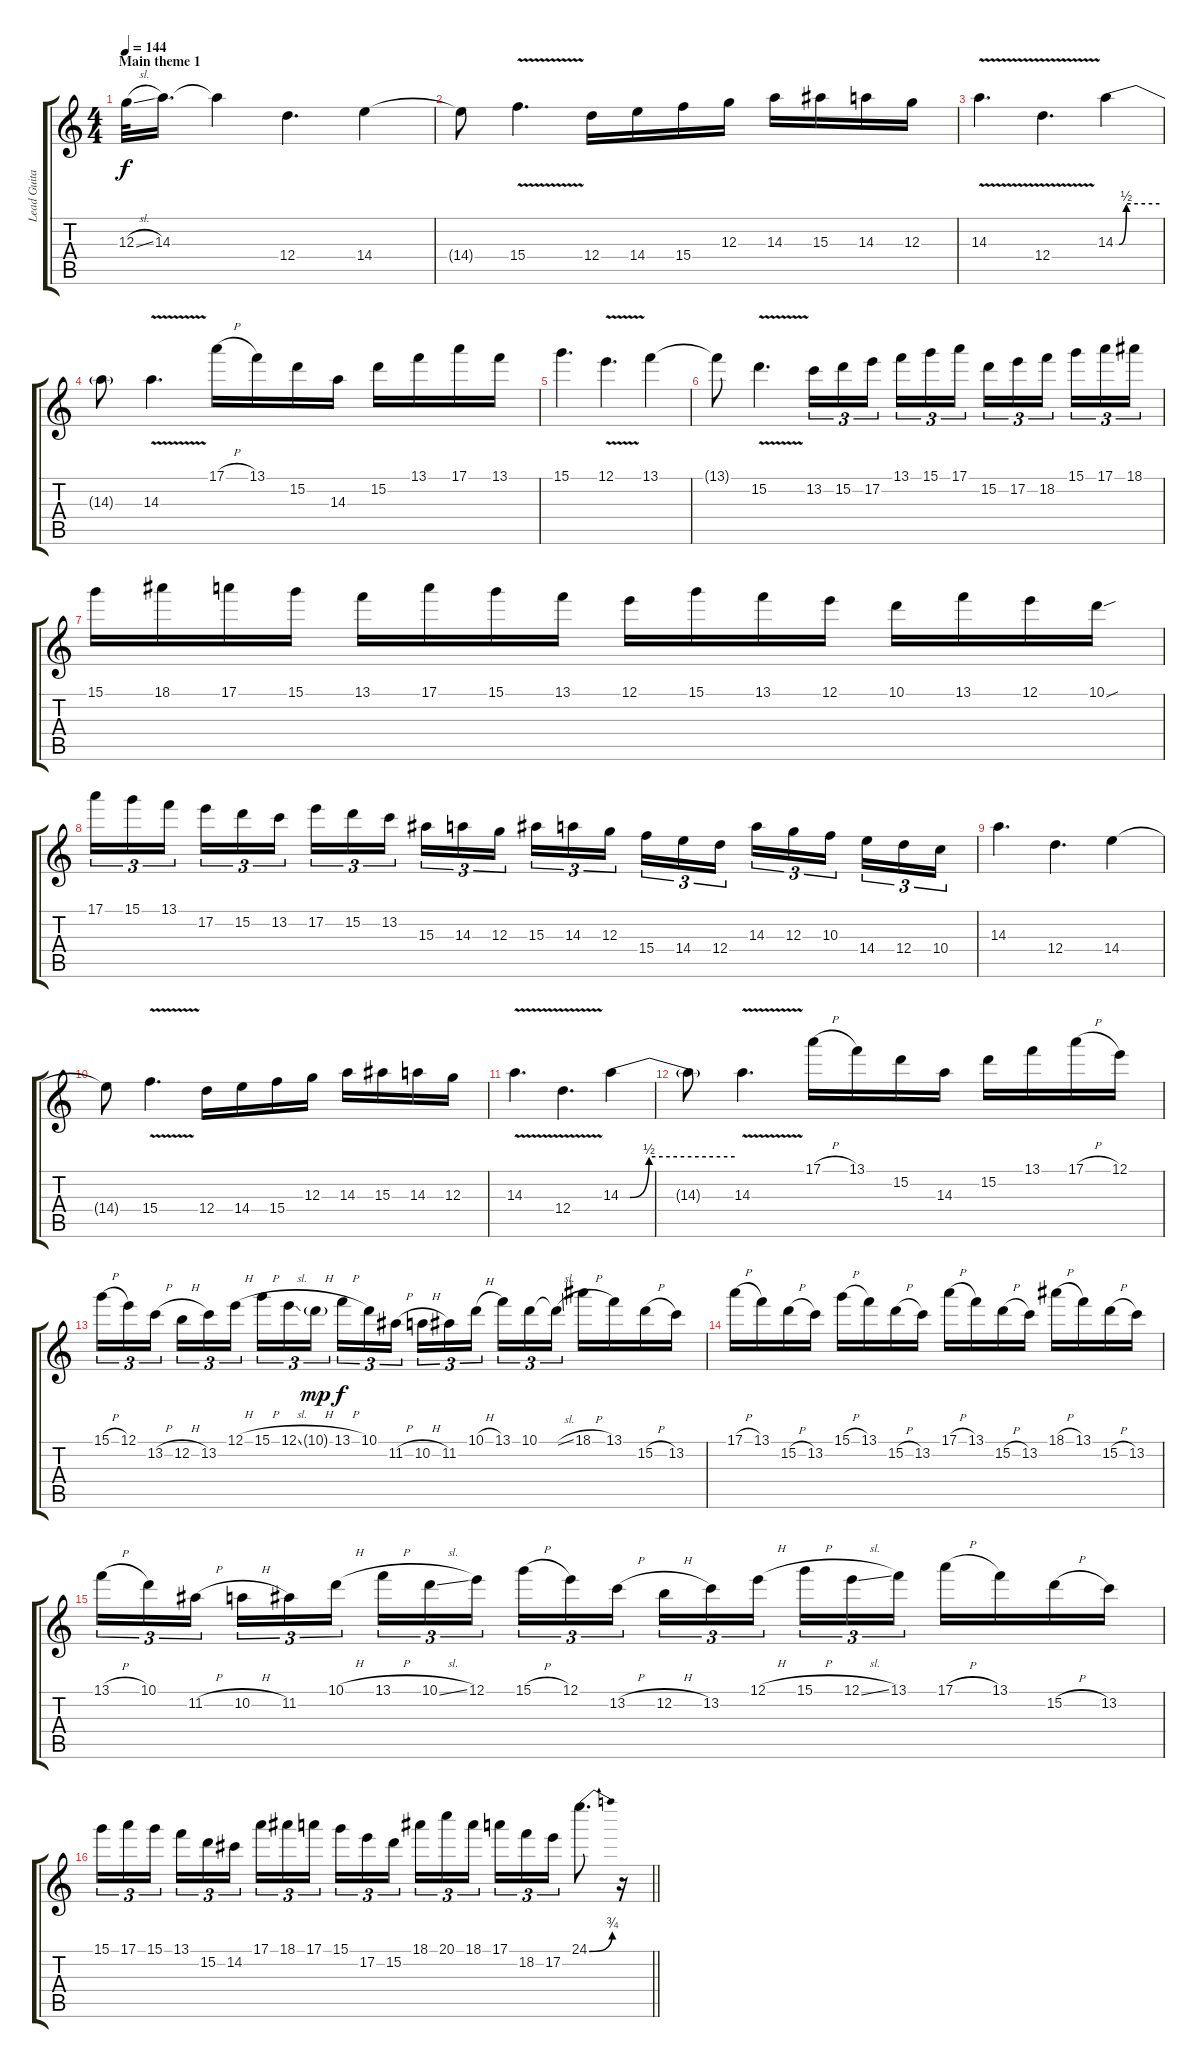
\track ("Lead Guitar 1" "Lead Guita") {instrument distortionguitar}
\staff {score tabs}
\tuning (E4 B3 G3 D3 A2 E2) {hide}
\ts (4 4)
\section ("" "Main theme 1")
\tempo 144
\clef g2
\ks c
12.3{sl}.32{dy f} 14.3.16{d} 14.3{t}.4 12.4.4{d} 14.4.4 |
14.4{t}.8 15.4{v}.4{d} 12.4.16 14.4.16 15.4.16 12.3.16 14.3.16 15.3.16 14.3.16 12.3.16 |
14.3{v}.4{d} 12.4{v}.4{d} 14.3{be (custom 0 0 5 0 15 2 60 2)}.4 |
14.3{t}.8 14.3{v}.4{d} 17.1{h}.16 13.1.16 15.2.16 14.3.16 15.2.16 13.1.16 17.1.16 13.1.16 |
15.1.4{d} 12.1{v}.4{d} 13.1.4 |
13.1{t}.8 15.2{v}.4{d} 13.2.16{tu (3 2)} 15.2.16{tu (3 2)} 17.2.16{tu (3 2) beam splitsecondary} 13.1.16{tu (3 2)} 15.1.16{tu (3 2)} 17.1.16{tu (3 2)} 15.2.16{tu (3 2)} 17.2.16{tu (3 2)} 18.2.16{tu (3 2) beam splitsecondary} 15.1.16{tu (3 2)} 17.1.16{tu (3 2)} 18.1.16{tu (3 2)} |
15.1.16 18.1.16 17.1.16 15.1.16 13.1.16 17.1.16 15.1.16 13.1.16 12.1.16 15.1.16 13.1.16 12.1.16 10.1.16 13.1.16 12.1.16 10.1{sou}.16 |
17.1.16{tu (3 2)} 15.1.16{tu (3 2)} 13.1.16{tu (3 2) beam splitsecondary} 17.2.16{tu (3 2)} 15.2.16{tu (3 2)} 13.2.16{tu (3 2)} 17.2.16{tu (3 2)} 15.2.16{tu (3 2)} 13.2.16{tu (3 2) beam splitsecondary} 15.3.16{tu (3 2)} 14.3.16{tu (3 2)} 12.3.16{tu (3 2)} 15.3.16{tu (3 2)} 14.3.16{tu (3 2)} 12.3.16{tu (3 2) beam splitsecondary} 15.4.16{tu (3 2)} 14.4.16{tu (3 2)} 12.4.16{tu (3 2)} 14.3.16{tu (3 2)} 12.3.16{tu (3 2)} 10.3.16{tu (3 2) beam splitsecondary} 14.4.16{tu (3 2)} 12.4.16{tu (3 2)} 10.4.16{tu (3 2)} |
14.3.4{d} 12.4.4{d} 14.4.4 |
14.4{t}.8 15.4{v}.4{d} 12.4.16 14.4.16 15.4.16 12.3.16 14.3.16 15.3.16 14.3.16 12.3.16 |
14.3{v}.4{d} 12.4{v}.4{d} 14.3{be (custom 0 0 5 0 15 2 60 2)}.4 |
14.3{t}.8 14.3{v}.4{d} 17.1{h}.16 13.1.16 15.2.16 14.3.16 15.2.16 13.1.16 17.1{h}.16 12.1.16 |
15.1{h}.16{tu (3 2)} 12.1.16{tu (3 2)} 13.2{h}.16{tu (3 2) beam splitsecondary} 12.2{h}.16{tu (3 2)} 13.2.16{tu (3 2)} 12.1{h}.16{tu (3 2)} 15.1{h}.16{tu (3 2)} 12.1{sl}.16{tu (3 2)} 10.1{h g}.16{tu (3 2) dy mp beam splitsecondary} 13.1{h}.16{tu (3 2) dy f} 10.1.16{tu (3 2)} 11.2{h}.16{tu (3 2)} 10.2{h}.16{tu (3 2)} 11.2.16{tu (3 2)} 10.1{h}.16{tu (3 2) beam splitsecondary} 13.1.16{tu (3 2)} 10.1.16{tu (3 2)} 10.1{sl t}.16{tu (3 2)} 18.1{h}.16 13.1.16 15.2{h}.16 13.2.16 |
17.1{h}.16 13.1.16 15.2{h}.16 13.2.16 15.1{h}.16 13.1.16 15.2{h}.16 13.2.16 17.1{h}.16 13.1.16 15.2{h}.16 13.2.16 18.1{h}.16 13.1.16 15.2{h}.16 13.2.16 |
13.1{h}.16{tu (3 2)} 10.1.16{tu (3 2)} 11.2{h}.16{tu (3 2) beam splitsecondary} 10.2{h}.16{tu (3 2)} 11.2.16{tu (3 2)} 10.1{h}.16{tu (3 2)} 13.1{h}.16{tu (3 2)} 10.1{sl}.16{tu (3 2)} 12.1.16{tu (3 2) beam splitsecondary} 15.1{h}.16{tu (3 2)} 12.1.16{tu (3 2)} 13.2{h}.16{tu (3 2)} 12.2{h}.16{tu (3 2)} 13.2.16{tu (3 2)} 12.1{h}.16{tu (3 2) beam splitsecondary} 15.1{h}.16{tu (3 2)} 12.1{sl}.16{tu (3 2)} 13.1.16{tu (3 2)} 17.1{h}.16 13.1.16 15.2{h}.16 13.2.16 |
\barLineRight lightlight
15.1.16{tu (3 2)} 17.1.16{tu (3 2)} 15.1.16{tu (3 2) beam splitsecondary} 13.1.16{tu (3 2)} 15.2.16{tu (3 2)} 14.2.16{tu (3 2)} 17.1.16{tu (3 2)} 18.1.16{tu (3 2)} 17.1.16{tu (3 2) beam splitsecondary} 15.1.16{tu (3 2)} 17.2.16{tu (3 2)} 15.2.16{tu (3 2)} 18.1.16{tu (3 2)} 20.1.16{tu (3 2)} 18.1.16{tu (3 2) beam splitsecondary} 17.1.16{tu (3 2)} 18.2.16{tu (3 2)} 17.2.16{tu (3 2)} 24.1{be (bend 0 0 60 3)}.8{d} r.16
